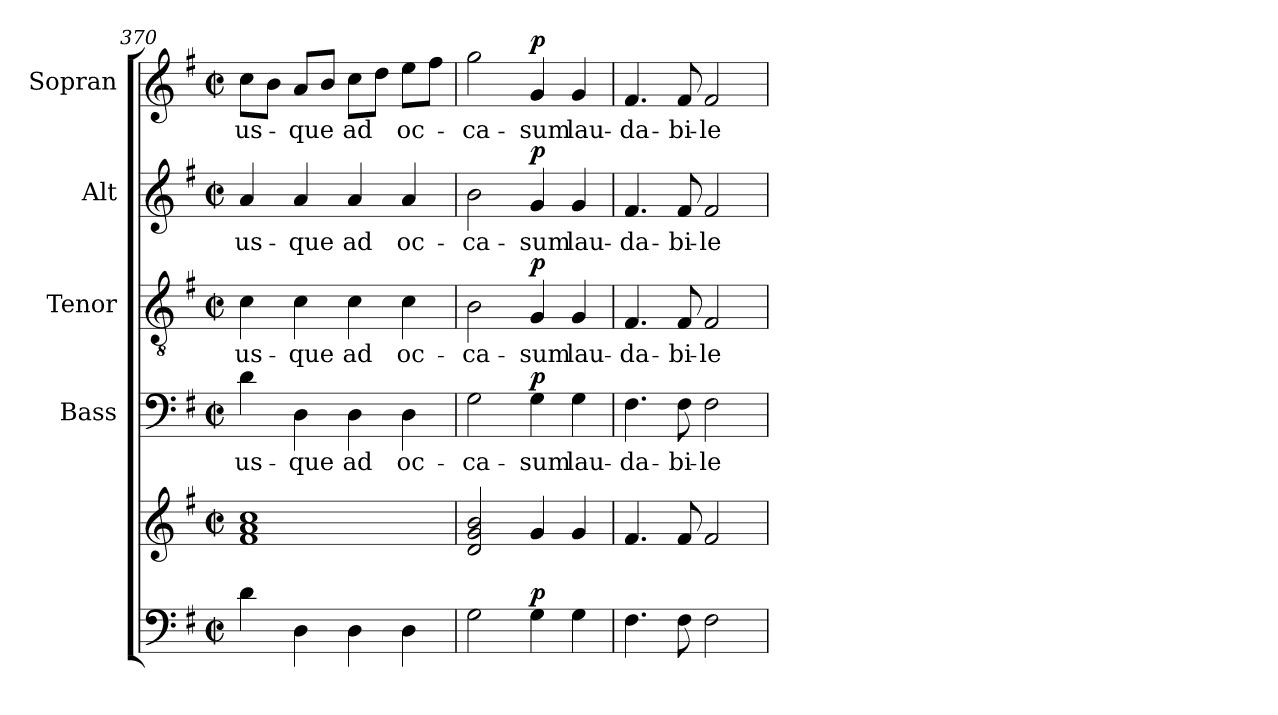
**kern	**kern	**dynam	**kern	**text	**dynam	**kern	**text	**dynam	**kern	**text	**dynam	**kern	**text	**dynam
*part5	*part5	*part5	*part4	*part4	*part4	*part3	*part3	*part3	*part2	*part2	*part2	*part1	*part1	*part1
*staff6	*staff5	*staff5/6	*staff4	*staff4	*staff4	*staff3	*staff3	*staff3	*staff2	*staff2	*staff2	*staff1	*staff1	*staff1
*	*	*	*I"Bass	*	*	*I"Tenor	*	*	*I"Alt	*	*	*I"Sopran	*	*
*	*	*	*I'B.	*	*	*I'T.	*	*	*I'A.	*	*	*I'S.	*	*
*clefF4	*clefG2	*	*clefF4	*	*	*clefGv2	*	*	*clefG2	*	*	*clefG2	*	*
*k[f#]	*k[f#]	*	*k[f#]	*	*	*k[f#]	*	*	*k[f#]	*	*	*k[f#]	*	*
*G:	*G:	*	*G:	*	*	*G:	*	*	*G:	*	*	*G:	*	*
*M2/2	*M2/2	*	*M2/2	*	*	*M2/2	*	*	*M2/2	*	*	*M2/2	*	*
*met(c|)	*met(c|)	*	*met(c|)	*	*	*met(c|)	*	*	*met(c|)	*	*	*met(c|)	*	*
=370	=370	=370	=370	=370	=370	=370	=370	=370	=370	=370	=370	=370	=370	=370
!	!	!	!	!LO:LY:b	!	!	!LO:LY:b	!	!	!LO:LY:b	!	!	!LO:LY:b	!
4d\	1f# 1a 1cc	.	4d\	us-	.	4c\	us-	.	4a/	us-	.	8cc\L	us-	.
.	.	.	.	.	.	.	.	.	.	.	.	8b\J	.	.
!	!	!	!	!LO:LY:b	!	!	!LO:LY:b	!	!	!LO:LY:b	!	!	!LO:LY:b	!
4D\	.	.	4D\	-que	.	4c\	-que	.	4a/	-que	.	8a/L	-que	.
.	.	.	.	.	.	.	.	.	.	.	.	8b/J	.	.
!	!	!	!	!LO:LY:b	!	!	!LO:LY:b	!	!	!LO:LY:b	!	!	!LO:LY:b	!
4D\	.	.	4D\	ad	.	4c\	ad	.	4a/	ad	.	8cc\L	ad	.
.	.	.	.	.	.	.	.	.	.	.	.	8dd\J	.	.
!	!	!	!	!LO:LY:b	!	!	!LO:LY:b	!	!	!LO:LY:b	!	!	!LO:LY:b	!
4D\	.	.	4D\	oc-	.	4c\	oc-	.	4a/	oc-	.	8ee\L	oc-	.
.	.	.	.	.	.	.	.	.	.	.	.	8ff#\J	.	.
=371	=371	=371	=371	=371	=371	=371	=371	=371	=371	=371	=371	=371	=371	=371
!	!	!	!	!LO:LY:b	!	!	!LO:LY:b	!	!	!LO:LY:b	!	!	!LO:LY:b	!
2G\	2d/ 2g/ 2b/	.	2G\	-ca-	.	2B\	-ca-	.	2b\	-ca-	.	2gg\	-ca-	.
!	!	!LO:DY:a=2	!	!LO:LY:b	!LO:DY:a	!	!LO:LY:b	!LO:DY:a	!	!LO:LY:b	!LO:DY:a	!	!LO:LY:b	!LO:DY:a
4G\	4g/	p	4G\	-sum	p	4G/	-sum	p	4g/	-sum	p	4g/	-sum	p
!	!	!	!	!LO:LY:b	!	!	!LO:LY:b	!	!	!LO:LY:b	!	!	!LO:LY:b	!
4G\	4g/	.	4G\	lau-	.	4G/	lau-	.	4g/	lau-	.	4g/	lau-	.
=372	=372	=372	=372	=372	=372	=372	=372	=372	=372	=372	=372	=372	=372	=372
!	!	!	!	!LO:LY:b	!	!	!LO:LY:b	!	!	!LO:LY:b	!	!	!LO:LY:b	!
4.F#\	4.f#/	.	4.F#\	-da-	.	4.F#/	-da-	.	4.f#/	-da-	.	4.f#/	-da-	.
!	!	!	!	!LO:LY:b	!	!	!LO:LY:b	!	!	!LO:LY:b	!	!	!LO:LY:b	!
8F#\	8f#/	.	8F#\	-bi-	.	8F#/	-bi-	.	8f#/	-bi-	.	8f#/	-bi-	.
!	!	!	!	!LO:LY:b	!	!	!LO:LY:b	!	!	!LO:LY:b	!	!	!LO:LY:b	!
2F#\	2f#/	.	2F#\	-le	.	2F#/	-le	.	2f#/	-le	.	2f#/	-le	.
=	=	=	=	=	=	=	=	=	=	=	=	=	=	=
*-	*-	*-	*-	*-	*-	*-	*-	*-	*-	*-	*-	*-	*-	*-
